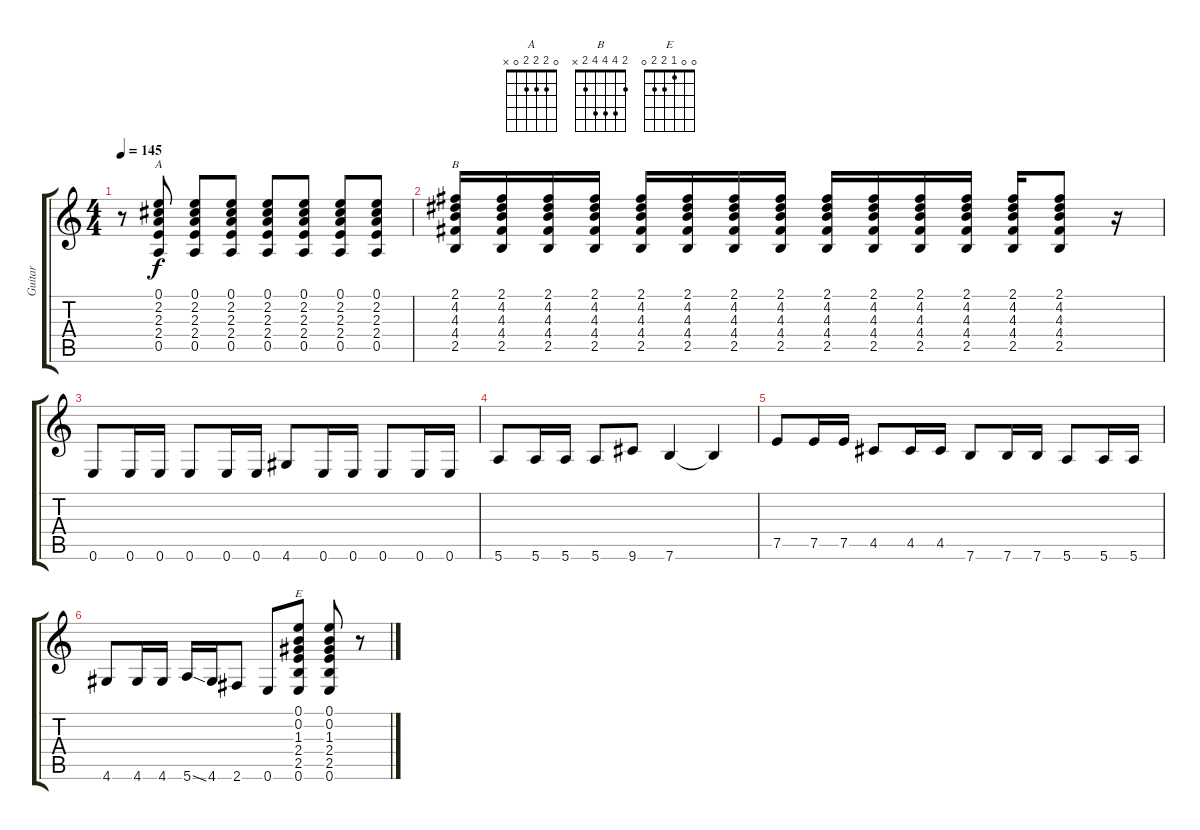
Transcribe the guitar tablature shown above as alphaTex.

\track ("Guitar" "Guitar") {instrument acousticguitarsteel}
\staff {score tabs}
\tuning (E4 B3 G3 D3 A2 E2) {hide}
\chord ("A" 0 2 2 2 0 x)
\chord ("B" 2 4 4 4 2 x)
\chord ("E" 0 0 1 2 2 0)
\ts (4 4)
\tempo 145
\clef g2
\ks c
r.8{dy f} (0.1 2.2 2.3 2.4 0.5).8{ch "A"} (0.1 2.2 2.3 2.4 0.5).8 (0.1 2.2 2.3 2.4 0.5).8 (0.1 2.2 2.3 2.4 0.5).8 (0.1 2.2 2.3 2.4 0.5).8 (0.1 2.2 2.3 2.4 0.5).8 (0.1 2.2 2.3 2.4 0.5).8 |
(2.1 4.2 4.3 4.4 2.5).16{ch "B"} (2.1 4.2 4.3 4.4 2.5).16 (2.1 4.2 4.3 4.4 2.5).16 (2.1 4.2 4.3 4.4 2.5).16 (2.1 4.2 4.3 4.4 2.5).16 (2.1 4.2 4.3 4.4 2.5).16 (2.1 4.2 4.3 4.4 2.5).16 (2.1 4.2 4.3 4.4 2.5).16 (2.1 4.2 4.3 4.4 2.5).16 (2.1 4.2 4.3 4.4 2.5).16 (2.1 4.2 4.3 4.4 2.5).16 (2.1 4.2 4.3 4.4 2.5).16 (2.1 4.2 4.3 4.4 2.5).16 (2.1 4.2 4.3 4.4 2.5).8 r.16 |
0.6.8 0.6.16 0.6.16 0.6.8 0.6.16 0.6.16 4.6.8 0.6.16 0.6.16 0.6.8 0.6.16 0.6.16 |
5.6.8 5.6.16 5.6.16 5.6.8 9.6.8 7.6.4 7.6{t}.4 |
7.5.8 7.5.16 7.5.16 4.5.8 4.5.16 4.5.16 7.6.8 7.6.16 7.6.16 5.6.8 5.6.16 5.6.16 |
4.6.8 4.6.16 4.6.16 5.6{ss}.16 4.6.16 2.6.8 0.6.8 (0.1 0.2 1.3 2.4 2.5 0.6).8{ch "E"} (0.1 0.2 1.3 2.4 2.5 0.6).8 r.8
